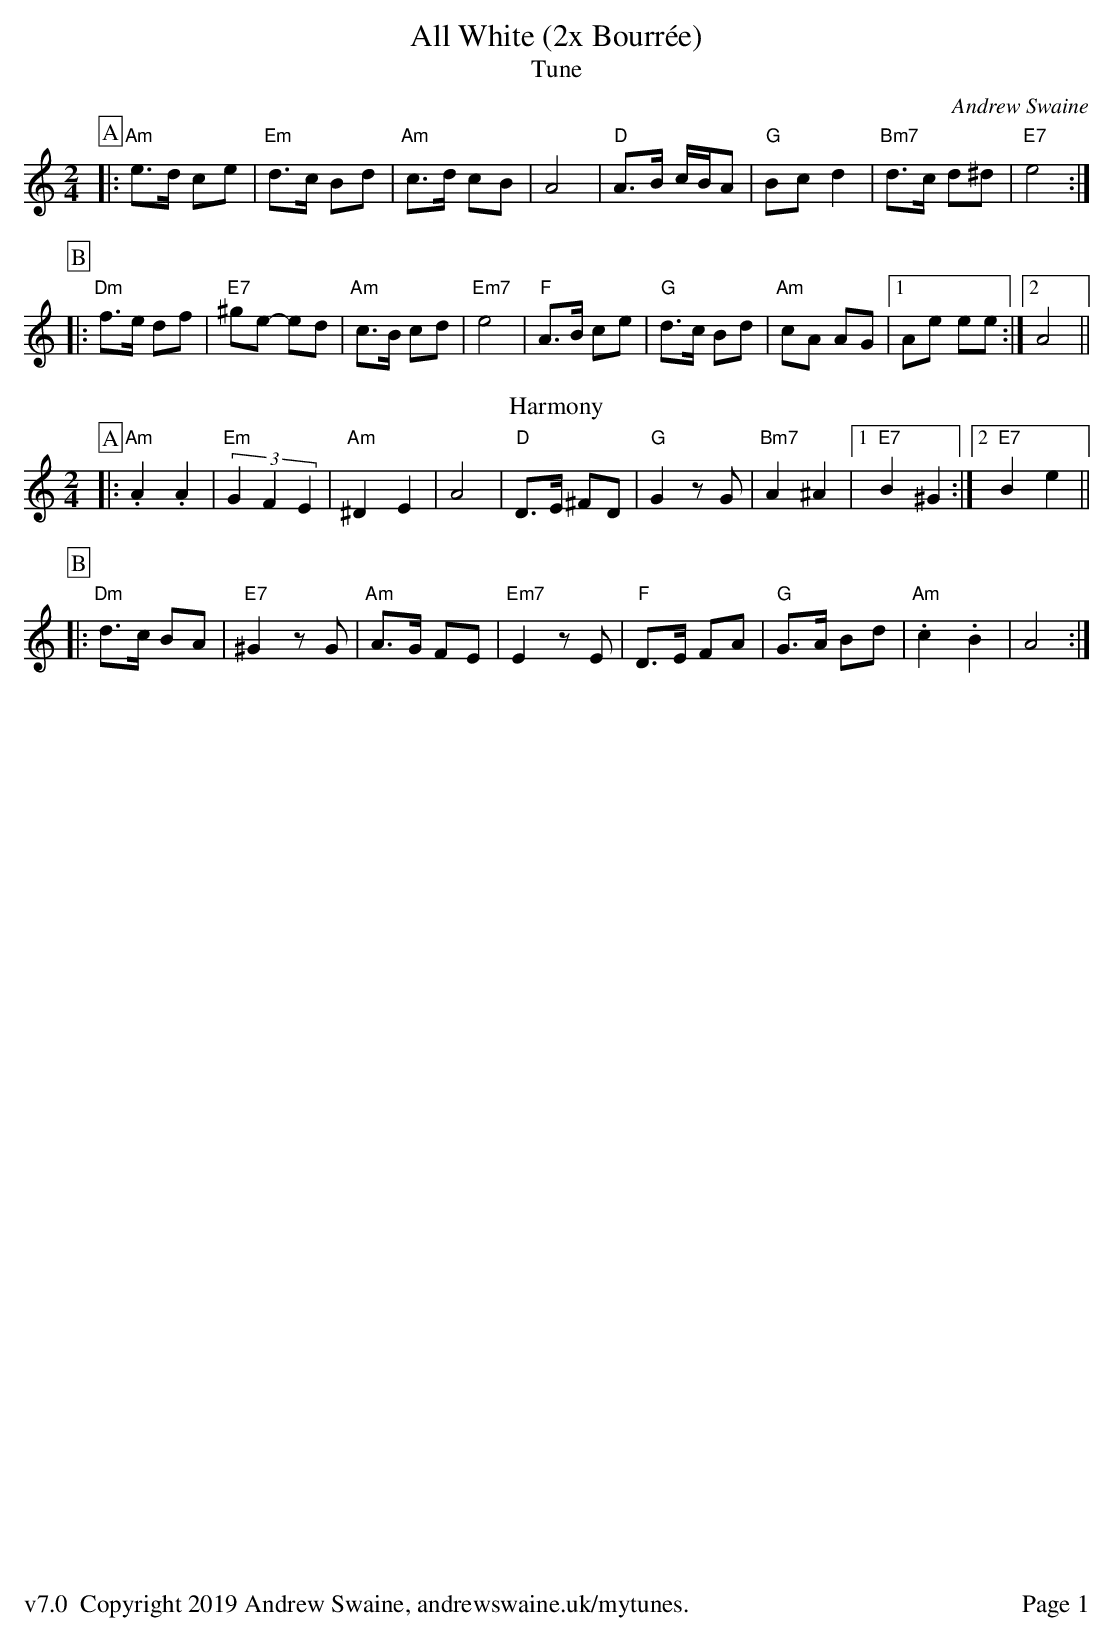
X:1
T:All White (2x Bourr\'ee)
T:Tune
C:Andrew Swaine
M:2/4
L:1/8
K:C
P:A
|:"Am"e>d ce|"Em"d>c Bd|"Am"c>d cB|A4|\
"D"A>B c/2B/2A|"G"Bc d2|"Bm7"d>c d^d|"E7"e4:|
P:B
|:"Dm"f>e df|"E7"^ge- ed|"Am"c>B cd|"Em7"e4|\
"F"A>B ce|"G"d>c Bd|"Am"cA AG|1Ae ee:|2A4||
T:Harmony
P:A
|:"Am".A2 .A2|"Em"(3G2F2E2|"Am"^D2 E2|A4|\
"D"D>E ^FD|"G"G2 zG|"Bm7"A2 ^A2|1"E7"B2 ^G2:|2"E7"B2 e2||
P:B
|:"Dm"d>c BA|"E7"^G2 zG|"Am"A>G FE|"Em7"E2 zE|\
"F"D>E FA|"G"G>A Bd|"Am".c2 .B2|A4:|
